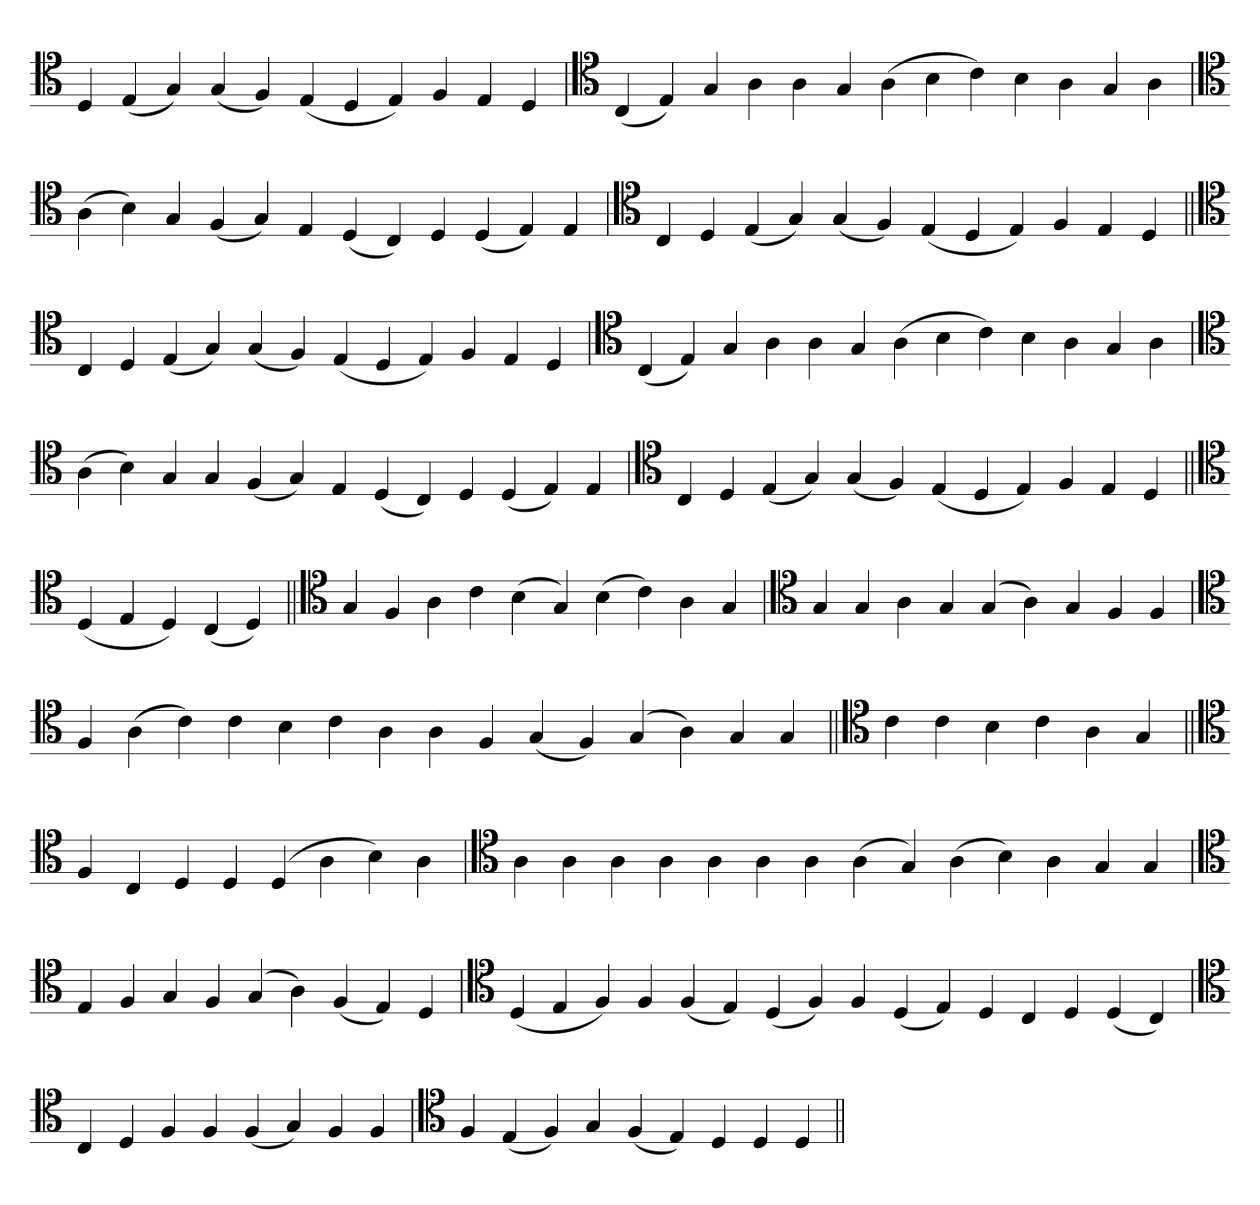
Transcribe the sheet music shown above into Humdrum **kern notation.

**kern
*part1
*staff1
*clefC4
=
4D
(4E
4G)
(4G
4F)
(4E
4D
4E)
4F
4E
4D
='
*clefC4
(4C
4E)
4G
4A
4A
4G
(4A
4B
4c)
4B
4A
4G
4A
=
*clefC4
(4A
4B)
4G
(4F
4G)
4E
(4D
4C)
4D
(4D
4E)
4E
='
*clefC4
4C
4D
(4E
4G)
(4G
4F)
(4E
4D
4E)
4F
4E
4D
=||
*clefC4
4C
4D
(4E
4G)
(4G
4F)
(4E
4D
4E)
4F
4E
4D
='
*clefC4
(4C
4E)
4G
4A
4A
4G
(4A
4B
4c)
4B
4A
4G
4A
=
*clefC4
(4A
4B)
4G
4G
(4F
4G)
4E
(4D
4C)
4D
(4D
4E)
4E
='
*clefC4
4C
4D
(4E
4G)
(4G
4F)
(4E
4D
4E)
4F
4E
4D
=||
*clefC4
(4D
4E
4D)
(4C
4D)
=||
*clefC4
4G
4F
4A
4c
(4B
4G)
(4B
4c)
4A
4G
=`
*clefC4
4G
4G
4A
4G
(4G
4A)
4G
4F
4F
='
*clefC4
4F
(4A
4c)
4c
4B
4c
4A
4A
4F
(4G
4F)
(4G
4A)
4G
4G
=||
*clefC4
4c
4c
4B
4c
4A
4G
=||
*clefC4
4F
4C
4D
4D
(4D
4A
4B)
4A
=`
*clefC4
4A
4A
4A
4A
4A
4A
4A
(4A
4G)
(4A
4B)
4A
4G
4G
=`
*clefC4
4E
4F
4G
4F
(4G
4A)
(4F
4E)
4D
=
*clefC4
(4D
4E
4F)
4F
(4F
4E)
(4D
4F)
4F
(4D
4E)
4D
4C
4D
(4D
4C)
='
*clefC4
4C
4D
4F
4F
(4F
4G)
4F
4F
=`
*clefC4
4F
(4E
4F)
4G
(4F
4E)
4D
4D
4D
=||
*-
